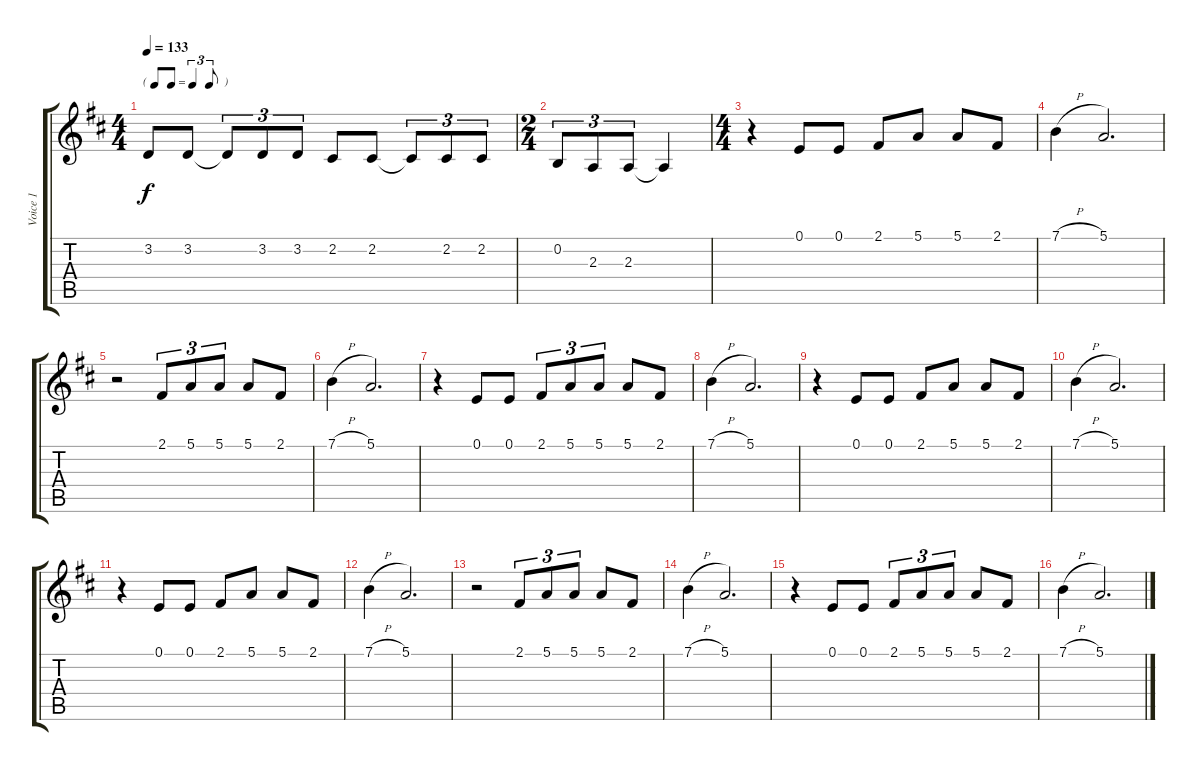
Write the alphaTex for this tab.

\track ("Voice 1" "Voice 1") {instrument tenorsax}
\staff {score tabs}
\tuning (E4 B3 G3 D3 A2 E2) {hide}
\ts (4 4)
\tf triplet8th
\tempo 133
\clef g2
\ks d
3.2.8{dy f} 3.2.8 3.2{t}.8{tu (3 2)} 3.2.8{tu (3 2)} 3.2.8{tu (3 2)} 2.2.8 2.2.8 2.2{t}.8{tu (3 2)} 2.2.8{tu (3 2)} 2.2.8{tu (3 2)} |
\ts (2 4)
0.2.8{tu (3 2)} 2.3.8{tu (3 2)} 2.3.8{tu (3 2)} 2.3{t}.4 |
\ts (4 4)
r.4 0.1.8 0.1.8 2.1.8 5.1.8 5.1.8 2.1.8 |
7.1{h}.4 5.1.2{d} |
r.2 2.1.8{tu (3 2)} 5.1.8{tu (3 2)} 5.1.8{tu (3 2)} 5.1.8 2.1.8 |
7.1{h}.4 5.1.2{d} |
r.4 0.1.8 0.1.8 2.1.8{tu (3 2)} 5.1.8{tu (3 2)} 5.1.8{tu (3 2)} 5.1.8 2.1.8 |
7.1{h}.4 5.1.2{d} |
r.4 0.1.8 0.1.8 2.1.8 5.1.8 5.1.8 2.1.8 |
7.1{h}.4 5.1.2{d} |
r.4 0.1.8 0.1.8 2.1.8 5.1.8 5.1.8 2.1.8 |
7.1{h}.4 5.1.2{d} |
r.2 2.1.8{tu (3 2)} 5.1.8{tu (3 2)} 5.1.8{tu (3 2)} 5.1.8 2.1.8 |
7.1{h}.4 5.1.2{d} |
r.4 0.1.8 0.1.8 2.1.8{tu (3 2)} 5.1.8{tu (3 2)} 5.1.8{tu (3 2)} 5.1.8 2.1.8 |
7.1{h}.4 5.1.2{d}
